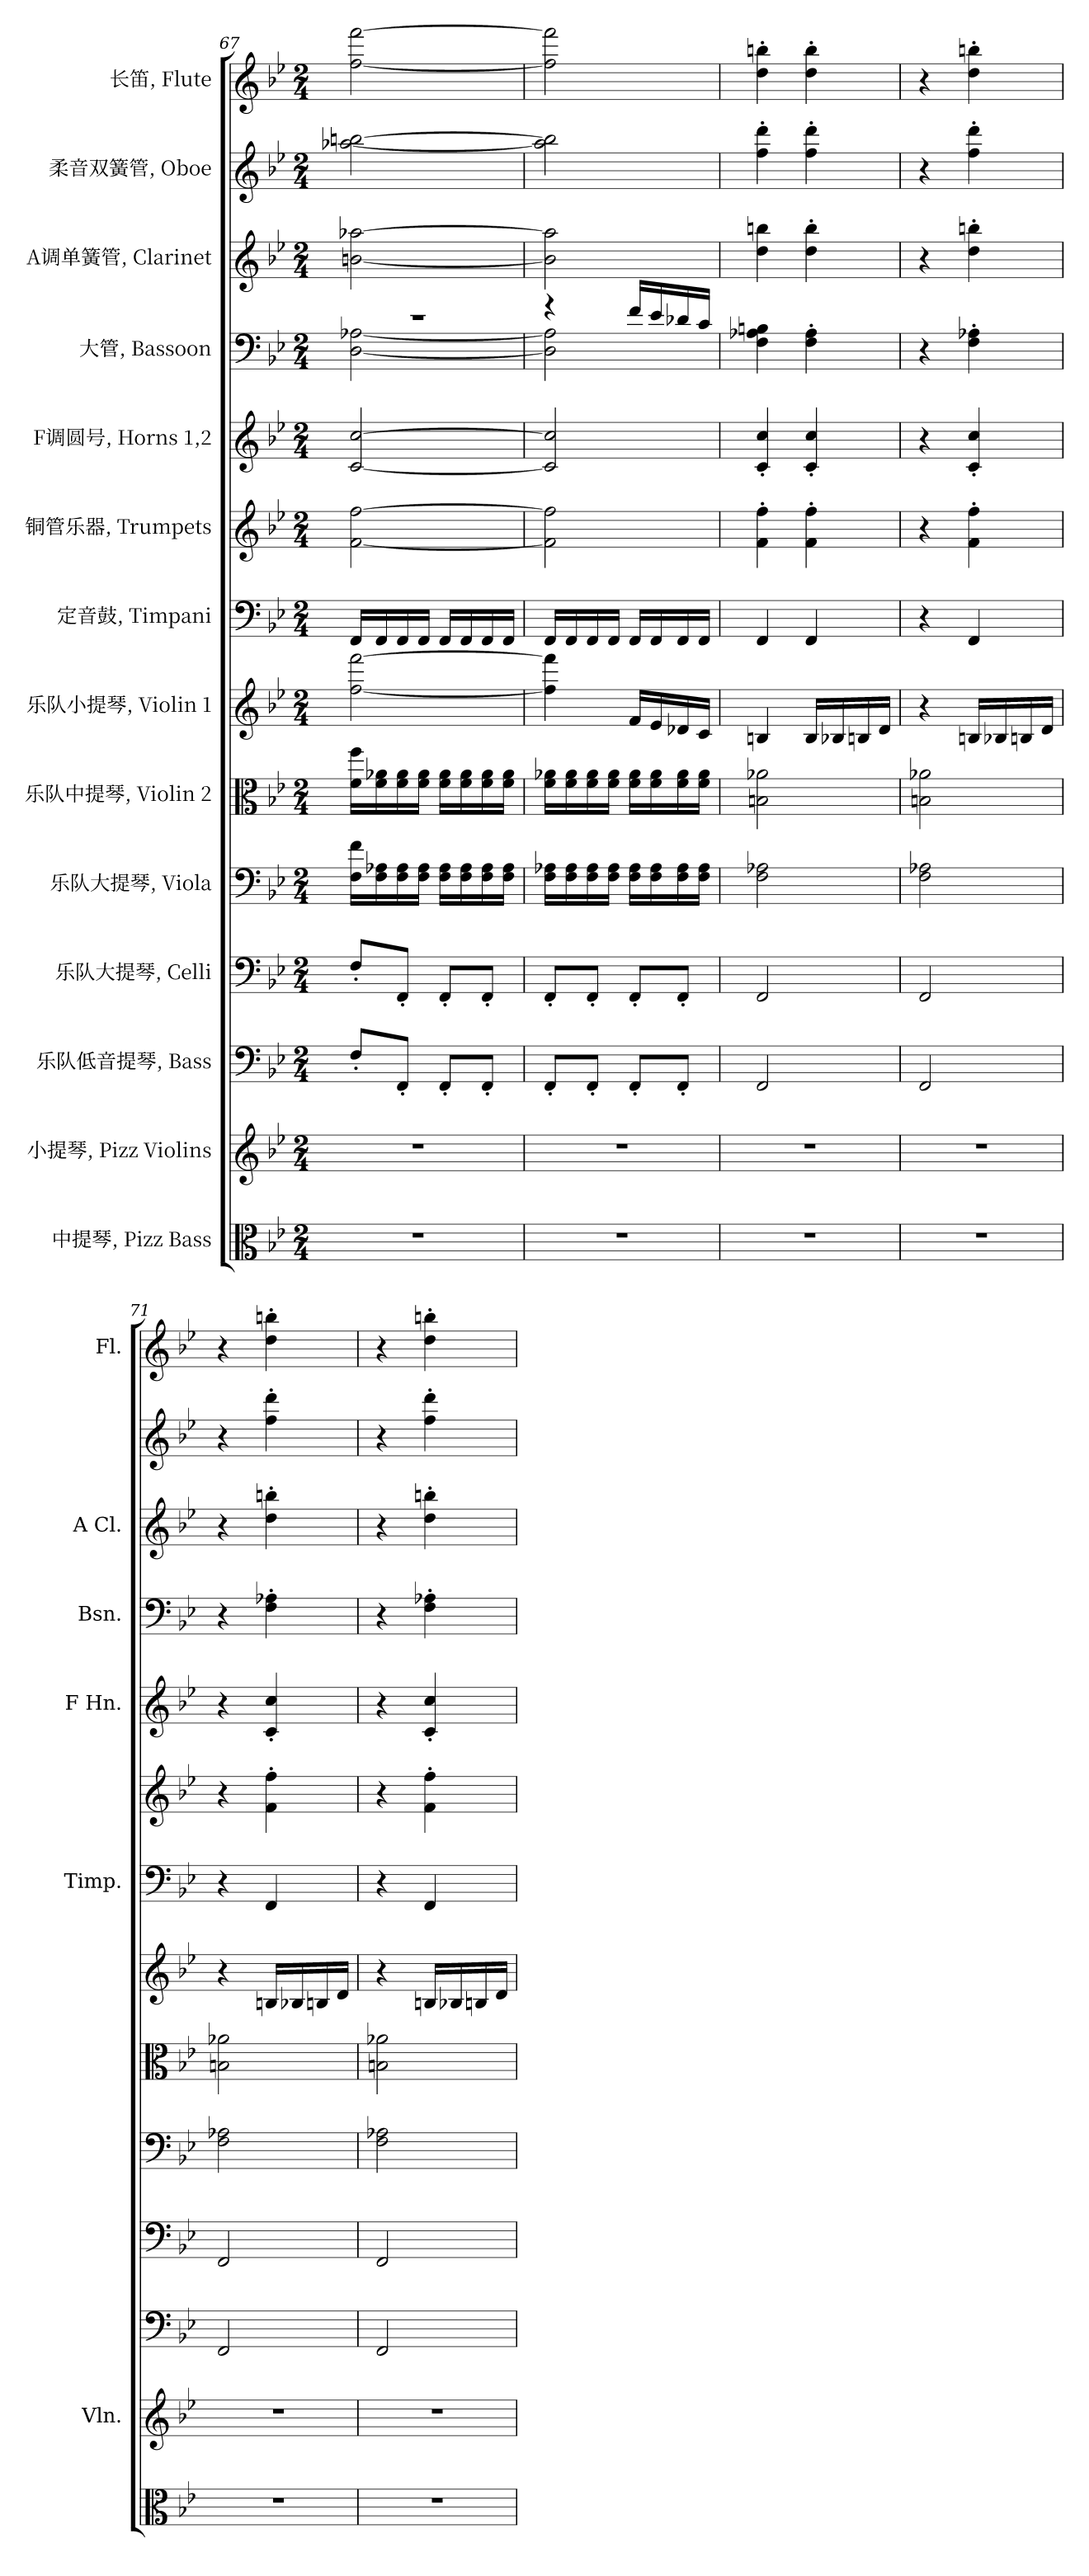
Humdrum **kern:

**kern	**kern	**kern	**kern	**kern	**kern	**kern	**kern	**kern	**kern	**kern	**kern	**kern	**kern
*part14	*part13	*part12	*part11	*part10	*part9	*part8	*part7	*part6	*part5	*part4	*part3	*part2	*part1
*staff14	*staff13	*staff12	*staff11	*staff10	*staff9	*staff8	*staff7	*staff6	*staff5	*staff4	*staff3	*staff2	*staff1
*I"中提琴, Pizz Bass	*I"小提琴, Pizz Violins	*I"乐队低音提琴, Bass	*I"乐队大提琴, Celli	*I"乐队大提琴, Viola	*I"乐队中提琴, Violin 2	*I"乐队小提琴, Violin 1	*I"定音鼓, Timpani	*I"铜管乐器, Trumpets	*I"F调圆号, Horns 1,2	*I"大管, Bassoon	*I"A调单簧管, Clarinet	*I"柔音双簧管, Oboe	*I"长笛, Flute
*	*I'Vln.	*	*	*	*	*	*I'Timp.	*	*I'F Hn.	*I'Bsn.	*I'A Cl.	*	*I'Fl.
!!LO:PB:g=z
*clefC3	*clefG2	*clefF4	*clefF4	*clefF4	*clefC3	*clefG2	*clefF4	*clefG2	*clefG2	*clefF4	*clefG2	*clefG2	*clefG2
*	*	*ITrd7c12	*	*	*	*	*	*	*ITrd4c7	*	*ITrd2c3	*ITrd2c3	*
*k[b-e-]	*k[b-e-]	*k[b-e-]	*k[b-e-]	*k[b-e-]	*k[b-e-]	*k[b-e-]	*k[b-e-]	*k[b-e-]	*k[b-e-a-]	*k[b-e-]	*k[f#]	*k[f#]	*k[b-e-]
*M2/4	*M2/4	*M2/4	*M2/4	*M2/4	*M2/4	*M2/4	*M2/4	*M2/4	*M2/4	*M2/4	*M2/4	*M2/4	*M2/4
=67	=67	=67	=67	=67	=67	=67	=67	=67	=67	=67	=67	=67	=67
*	*	*	*	*	*	*	*	*	*	*^	*	*	*
2r	2r	8FF'/L	8F'/L	16F\ 16f\LL	16f\ 16ff\LL	[2ff\ [2fff\	16FF/LL	[2f\ [2ff\	[2F/ [2f/	2r	[2D\ [2A-X\	[2g#X\ [2ffn\	[2ffn\ [2gg#X\	[2ff\ [2fff\
.	.	.	.	16F\ 16A-X\	16f\ 16a-X\	.	16FF/	.	.	.	.	.	.	.
.	.	8FFF'/J	8FF'/J	16F\ 16A-\	16f\ 16a-\	.	16FF/	.	.	.	.	.	.	.
.	.	.	.	16F\ 16A-\JJ	16f\ 16a-\JJ	.	16FF/JJ	.	.	.	.	.	.	.
.	.	8FFF'/L	8FF'/L	16F\ 16A-\LL	16f\ 16a-\LL	.	16FF/LL	.	.	.	.	.	.	.
.	.	.	.	16F\ 16A-\	16f\ 16a-\	.	16FF/	.	.	.	.	.	.	.
.	.	8FFF'/J	8FF'/J	16F\ 16A-\	16f\ 16a-\	.	16FF/	.	.	.	.	.	.	.
.	.	.	.	16F\ 16A-\JJ	16f\ 16a-\JJ	.	16FF/JJ	.	.	.	.	.	.	.
=68	=68	=68	=68	=68	=68	=68	=68	=68	=68	=68	=68	=68	=68	=68
2r	2r	8FFF'/L	8FF'/L	16F\ 16A-X\LL	16f\ 16a-X\LL	4ff\] 4fff\]	16FF/LL	2f\] 2ff\]	2F/] 2f/]	4r	2D\] 2A-\]	2g#\] 2ff\]	2ff\] 2gg#\]	2ff\] 2fff\]
.	.	.	.	16F\ 16A-\	16f\ 16a-\	.	16FF/	.	.	.	.	.	.	.
.	.	8FFF'/J	8FF'/J	16F\ 16A-\	16f\ 16a-\	.	16FF/	.	.	.	.	.	.	.
.	.	.	.	16F\ 16A-\JJ	16f\ 16a-\JJ	.	16FF/JJ	.	.	.	.	.	.	.
.	.	8FFF'/L	8FF'/L	16F\ 16A-\LL	16f\ 16a-\LL	16f/LL	16FF/LL	.	.	16f/LL	.	.	.	.
.	.	.	.	16F\ 16A-\	16f\ 16a-\	16e-/	16FF/	.	.	16e-/	.	.	.	.
.	.	8FFF'/J	8FF'/J	16F\ 16A-\	16f\ 16a-\	16d-X/	16FF/	.	.	16d-X/	.	.	.	.
.	.	.	.	16F\ 16A-\JJ	16f\ 16a-\JJ	16c/JJ	16FF/JJ	.	.	16c/JJ	.	.	.	.
*	*	*	*	*	*	*	*	*	*	*v	*v	*	*	*
=69	=69	=69	=69	=69	=69	=69	=69	=69	=69	=69	=69	=69	=69
2r	2r	2FFF/	2FF/	2F\ 2A-X\	2Bn\ 2a-X\	4Bn/	4FF/	4f\' 4ff\'	4F/' 4f/'	4F\ 4A-X\ 4Bn\	4b\ 4gg#X\	4dd\' 4bb\'	4dd\' 4bbn\'
.	.	.	.	.	.	16B/LL	4FF/	4f\' 4ff\'	4F/' 4f/'	4F\' 4A-\'	4b\' 4gg#\'	4dd\' 4bb\'	4dd\' 4bb\'
.	.	.	.	.	.	16B-X/	.	.	.	.	.	.	.
.	.	.	.	.	.	16Bn/	.	.	.	.	.	.	.
.	.	.	.	.	.	16d/JJ	.	.	.	.	.	.	.
=70	=70	=70	=70	=70	=70	=70	=70	=70	=70	=70	=70	=70	=70
2r	2r	2FFF/	2FF/	2F\ 2A-X\	2Bn\ 2a-X\	4r	4r	4r	4r	4r	4r	4r	4r
.	.	.	.	.	.	16Bn/LL	4FF/	4f\' 4ff\'	4F/' 4f/'	4F\' 4A-X\'	4b\' 4gg#X\'	4dd\' 4bb\'	4dd\' 4bbn\'
.	.	.	.	.	.	16B-X/	.	.	.	.	.	.	.
.	.	.	.	.	.	16Bn/	.	.	.	.	.	.	.
.	.	.	.	.	.	16d/JJ	.	.	.	.	.	.	.
!!LO:PB:g=z
=71	=71	=71	=71	=71	=71	=71	=71	=71	=71	=71	=71	=71	=71
2r	2r	2FFF/	2FF/	2F\ 2A-X\	2Bn\ 2a-X\	4r	4r	4r	4r	4r	4r	4r	4r
.	.	.	.	.	.	16Bn/LL	4FF/	4f\' 4ff\'	4F/' 4f/'	4F\' 4A-X\'	4b\' 4gg#X\'	4dd\' 4bb\'	4dd\' 4bbn\'
.	.	.	.	.	.	16B-X/	.	.	.	.	.	.	.
.	.	.	.	.	.	16Bn/	.	.	.	.	.	.	.
.	.	.	.	.	.	16d/JJ	.	.	.	.	.	.	.
=72	=72	=72	=72	=72	=72	=72	=72	=72	=72	=72	=72	=72	=72
2r	2r	2FFF/	2FF/	2F\ 2A-X\	2Bn\ 2a-X\	4r	4r	4r	4r	4r	4r	4r	4r
.	.	.	.	.	.	16Bn/LL	4FF/	4f\' 4ff\'	4F/' 4f/'	4F\' 4A-X\'	4b\' 4gg#X\'	4dd\' 4bb\'	4dd\' 4bbn\'
.	.	.	.	.	.	16B-X/	.	.	.	.	.	.	.
.	.	.	.	.	.	16Bn/	.	.	.	.	.	.	.
.	.	.	.	.	.	16d/JJ	.	.	.	.	.	.	.
=	=	=	=	=	=	=	=	=	=	=	=	=	=
*-	*-	*-	*-	*-	*-	*-	*-	*-	*-	*-	*-	*-	*-
